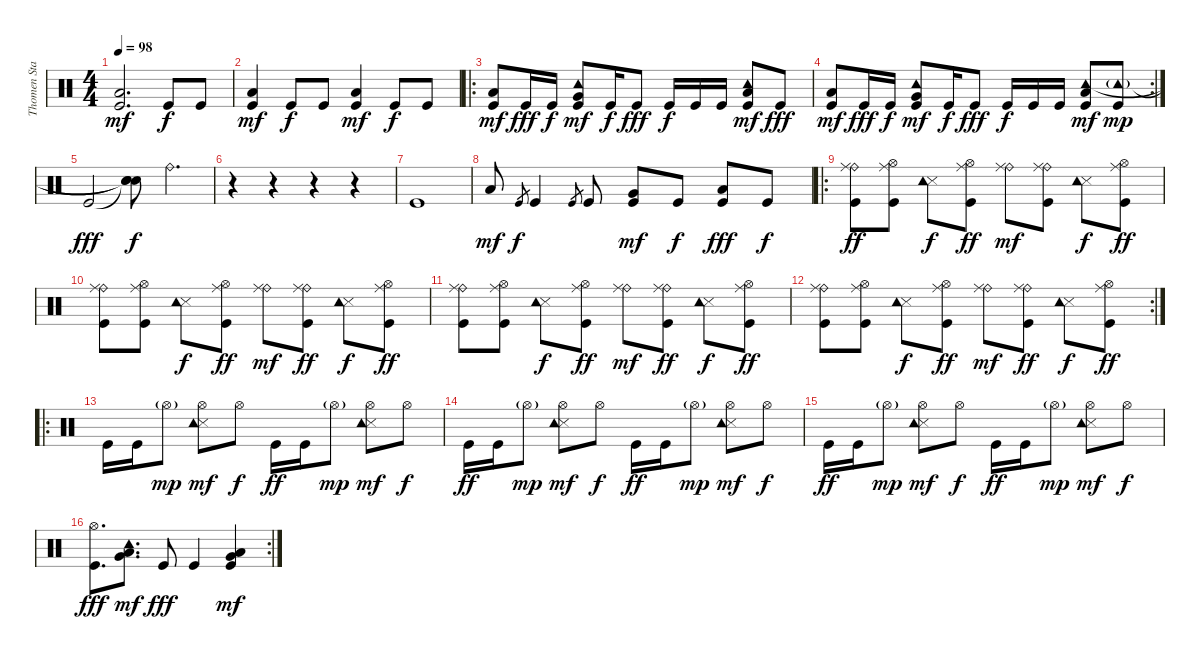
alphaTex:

\track ("Thomen Stauch" "Thomen Sta") {instrument percussion}
\staff {score}
\articulation defaults
\ts (4 4)
\tempo 98
\clef neutral
\ks c
("Kick (hit)" "Low Tom (hit)").2{d dy mf} "Kick (hit)".8{dy f} "Kick (hit)".8 |
("Kick (hit)" "Low Tom (hit)").4{dy mf} "Kick (hit)".8{dy f} "Kick (hit)".8 ("Kick (hit)" "Low Tom (hit)").4{dy mf} "Kick (hit)".8{dy f} "Kick (hit)".8 |
\ro
("Kick (hit)" "Low Floor Tom (hit)").8{dy mf} "Kick (hit)".16{dy fff} "Kick (hit)".16{dy f} ("Kick (hit)" "Very Low Tom (hit)" "Tambourine (hit)").8{dy mf} "Kick (hit)".16{dy f} "Kick (hit)".8{dy fff} "Kick (hit)".16{dy f} "Kick (hit)".16 "Kick (hit)".16 ("Kick (hit)" "Low Tom (hit)" "Tambourine (hit)").8{dy mf} "Kick (hit)".8{dy fff} |
\rc 2
("Kick (hit)" "Low Floor Tom (hit)").8{dy mf} "Kick (hit)".16{dy fff} "Kick (hit)".16{dy f} ("Kick (hit)" "Very Low Tom (hit)" "Tambourine (hit)").8{dy mf} "Kick (hit)".16{dy f} "Kick (hit)".8{dy fff} "Kick (hit)".16{dy f} "Kick (hit)".16 "Kick (hit)".16 ("Kick (hit)" "Low Tom (hit)" "Tambourine (hit)").8{dy mf} ("Kick (hit)" "Tambourine (hit)"{g}).8{dy mp} |
"Kick (hit)".2{dy fff} ("Snare (hit)"{t} "Snare (hit)"{t} "Snare (hit)"{t}).8{dy f} "Ride (bell)".4{d} |
r.4 r.4 r.4 r.4 |
"Kick (hit)".1 |
"Low Floor Tom (hit)".8{dy mf} "Kick (hit)".8{gr dy f} "Kick (hit)".4 "Kick (hit)".8{gr} "Kick (hit)".8 ("Kick (hit)" "Very Low Tom (hit)").8{dy mf} "Kick (hit)".8{dy f} ("Kick (hit)" "Low Tom (hit)").8{dy fff} "Kick (hit)".8{dy f} |
\ro
("Kick (hit)" "Ride (bell)" "Ride (middle)").8{dy ff} ("Kick (hit)" "Hi-Hat (open)" "Ride (middle)").8 ("Snare (side stick) 3" "Tambourine (hit)").8{dy f} ("Kick (hit)" "Hi-Hat (open)" "Ride (middle)").8{dy ff} ("Ride (bell)" "Ride (middle)").8{dy mf} ("Kick (hit)" "Ride (bell)" "Ride (middle)").8 ("Snare (side stick) 3" "Tambourine (hit)").8{dy f} ("Kick (hit)" "Hi-Hat (open)" "Ride (middle)").8{dy ff} |
("Kick (hit)" "Ride (bell)" "Ride (middle)").8 ("Kick (hit)" "Hi-Hat (open)" "Ride (middle)").8 ("Snare (side stick) 3" "Tambourine (hit)").8{dy f} ("Kick (hit)" "Hi-Hat (open)" "Ride (middle)").8{dy ff} ("Ride (bell)" "Ride (middle)").8{dy mf} ("Kick (hit)" "Ride (bell)" "Ride (middle)").8{dy ff} ("Snare (side stick) 3" "Tambourine (hit)").8{dy f} ("Kick (hit)" "Hi-Hat (open)" "Ride (middle)").8{dy ff} |
("Kick (hit)" "Ride (bell)" "Ride (middle)").8 ("Kick (hit)" "Hi-Hat (open)" "Ride (middle)").8 ("Snare (side stick) 3" "Tambourine (hit)").8{dy f} ("Kick (hit)" "Hi-Hat (open)" "Ride (middle)").8{dy ff} ("Ride (bell)" "Ride (middle)").8{dy mf} ("Kick (hit)" "Ride (bell)" "Ride (middle)").8{dy ff} ("Snare (side stick) 3" "Tambourine (hit)").8{dy f} ("Kick (hit)" "Hi-Hat (open)" "Ride (middle)").8{dy ff} |
\rc 2
("Kick (hit)" "Ride (bell)" "Ride (middle)").8 ("Kick (hit)" "Hi-Hat (open)" "Ride (middle)").8 ("Snare (side stick) 3" "Tambourine (hit)").8{dy f} ("Kick (hit)" "Hi-Hat (open)" "Ride (middle)").8{dy ff} ("Ride (bell)" "Ride (middle)").8{dy mf} ("Kick (hit)" "Ride (bell)" "Ride (middle)").8{dy ff} ("Snare (side stick) 3" "Tambourine (hit)").8{dy f} ("Kick (hit)" "Hi-Hat (open)" "Ride (middle)").8{dy ff} |
\ro "Kick (hit)".16 "Kick (hit)".16 "Hi-Hat (open)"{g}.8{dy mp}
("Snare (side stick) 3" "Tambourine (hit)" "Hi-Hat (open)").8{dy mf} "Hi-Hat (open)".8{dy f} "Kick (hit)".16{dy ff} "Kick (hit)".16 "Hi-Hat (open)"{g}.8{dy mp} ("Snare (side stick) 3" "Tambourine (hit)" "Hi-Hat (open)").8{dy mf} "Hi-Hat (open)".8{dy f} |
"Kick (hit)".16{dy ff} "Kick (hit)".16 "Hi-Hat (open)"{g}.8{dy mp} ("Snare (side stick) 3" "Tambourine (hit)" "Hi-Hat (open)").8{dy mf} "Hi-Hat (open)".8{dy f} "Kick (hit)".16{dy ff} "Kick (hit)".16 "Hi-Hat (open)"{g}.8{dy mp} ("Snare (side stick) 3" "Tambourine (hit)" "Hi-Hat (open)").8{dy mf} "Hi-Hat (open)".8{dy f} |
"Kick (hit)".16{dy ff} "Kick (hit)".16 "Hi-Hat (open)"{g}.8{dy mp} ("Snare (side stick) 3" "Tambourine (hit)" "Hi-Hat (open)").8{dy mf} "Hi-Hat (open)".8{dy f} "Kick (hit)".16{dy ff} "Kick (hit)".16 "Hi-Hat (open)"{g}.8{dy mp} ("Snare (side stick) 3" "Tambourine (hit)" "Hi-Hat (open)").8{dy mf} "Hi-Hat (open)".8{dy f} |
\rc 2
("Kick (hit)" "Hi-Hat (open)").8{d dy fff} ("Very Low Tom (hit)" "Low Tom (hit)" "Tambourine (hit)").8{d dy mf} "Kick (hit)".8{dy fff} "Kick (hit)".4 ("Kick (hit)" "Very Low Tom (hit)" "Low Tom (hit)").4{dy mf}
